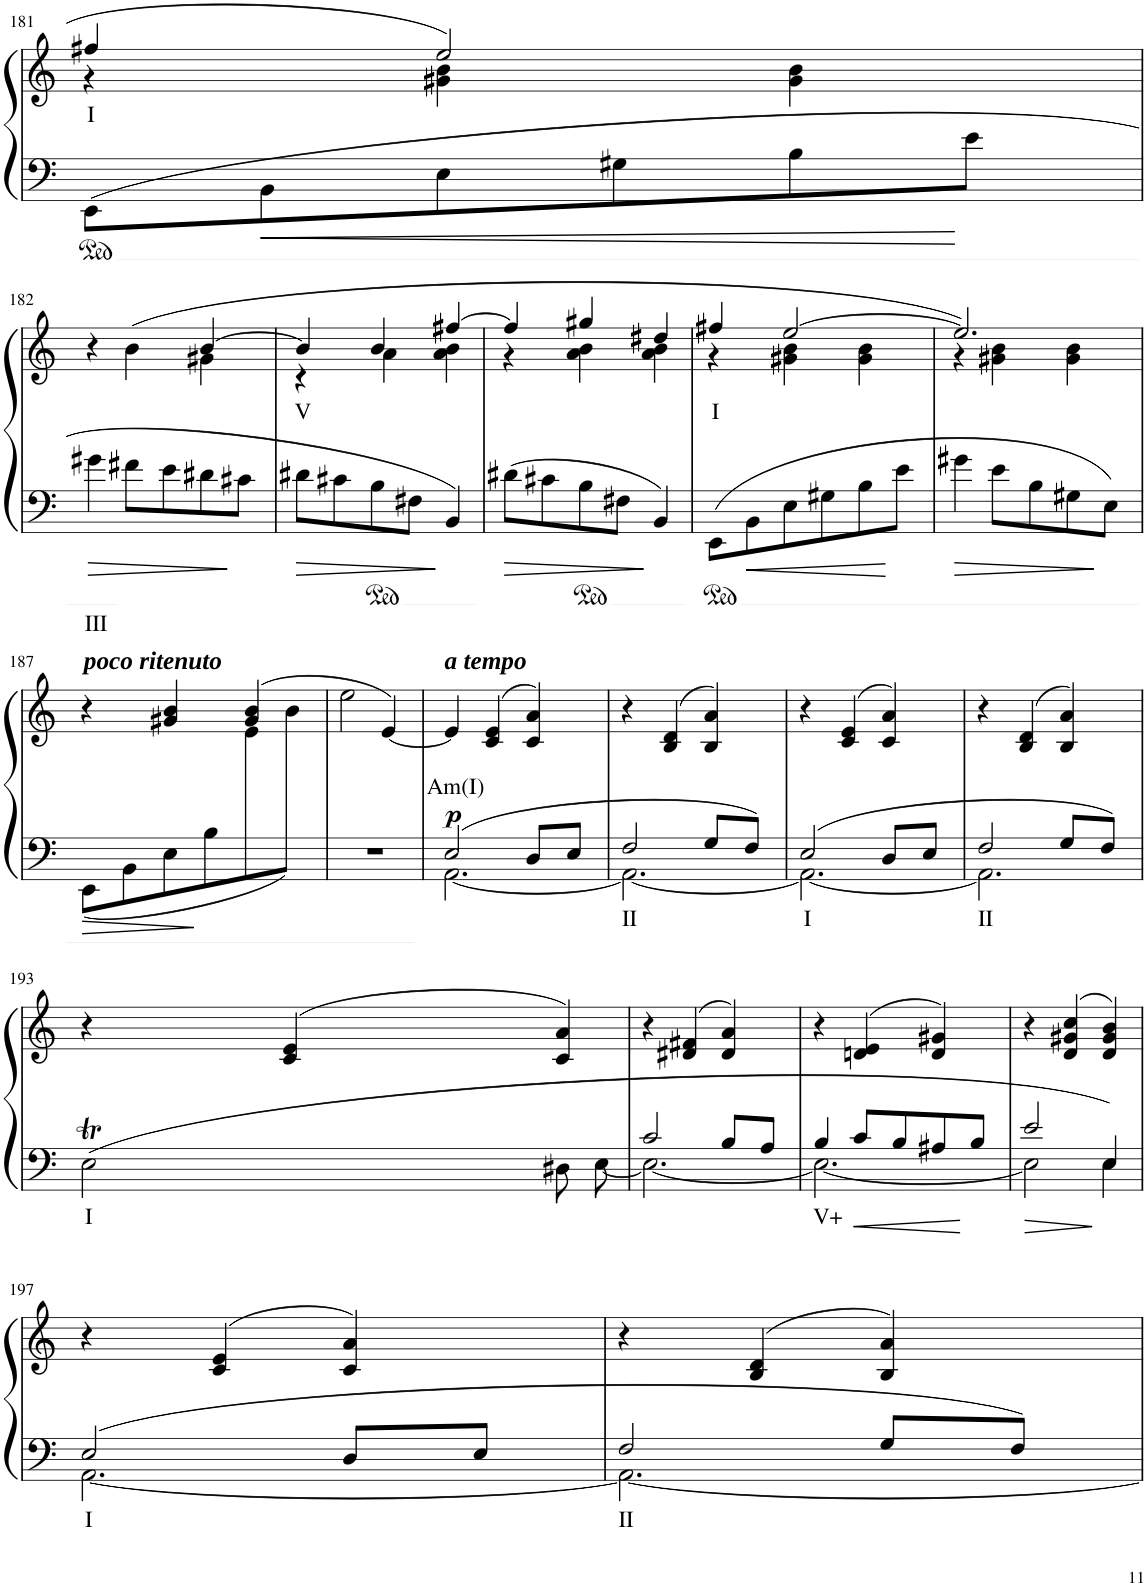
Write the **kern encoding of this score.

**kern	**text	**kern	**text	**dynam
*part1	*part1	*part1	*part1	*part1
*staff2	*staff2	*staff1	*staff1	*staff1/2
*I"Piano	*	*	*	*
*I'Pno	*	*	*	*
!!LO:PB:g=z
*clefF4	*	*clefG2	*	*
*k[]	*	*k[]	*	*
*M3/4	*	*M3/4	*	*
=181	=181	=181	=181	=181
!	!	!	!LO:LY:b	!
*	*	*^	*	*
8EE\L	.	4ff#X/	4r	I	.
8BB\	.	.	.	.	.
8E\	.	2ee/	4g#X\ 4b\	.	.
8G#X\	.	.	.	.	.
8B\	.	.	4g#\ 4b\	.	.
8e\J	.	.	.	.	.
!!LO:LB:g=z	!!
=182	=182	=182	=182	=182	=182
!	!LO:LY:b	!	!	!	!
4g#X\	III	4r	2ryy	.	.
8f#X\L	.	(4b\	.	.	.
8e\	.	.	.	.	.
8d#X\	.	[4b/	4g#X\	.	.
8c#X\J	.	.	.	.	.
=183	=183	=183	=183	=183	=183
!	!	!	!	!LO:LY:b	!
8d#X\L	.	4b/]	4r	V	.
8c#X\	.	.	.	.	.
8B\	.	4b/	4a\	.	.
8F#X\J	.	.	.	.	.
4BB/	.	[4ff#X/	4a\ 4b\	.	.
=184	=184	=184	=184	=184	=184
8d#X\L	.	4ff#/]	4r	.	.
8c#X\	.	.	.	.	.
8B\	.	4gg#X/	4a\ 4b\	.	.
8F#X\J	.	.	.	.	.
4BB/	.	4dd#X/	4a\ 4b\	.	.
=185	=185	=185	=185	=185	=185
!	!	!	!	!LO:LY:b	!
8EE\L	.	4ff#X/	4r	I	.
8BB\	.	.	.	.	.
8E\	.	[2ee/	4g#X\ 4b\	.	.
8G#X\	.	.	.	.	.
8B\	.	.	4g#\ 4b\	.	.
8e\J	.	.	.	.	.
=186	=186	=186	=186	=186	=186
4g#X\	.	2.ee/])	4r	.	.
8e\L	.	.	4g#X\ 4b\	.	.
8B\	.	.	.	.	.
8G#X\	.	.	4g#\ 4b\	.	.
8E\J	.	.	.	.	.
!!LO:LB:g=z	!!
=187	=187	=187	=187	=187	=187
!	!	!LO:TX:a:Bi:t=poco ritenuto	!	!	!
(<8EE\L	.	4r	2ryy	.	.
8BB\	.	.	.	.	.
8E\	.	4g#X/ 4b/	.	.	.
8B\	.	.	.	.	.
4ryy	.	(>4g#/ 4b/	8e\	.	.
.	.	.	8b\J)	.	.
*	*	*v	*v	*	*
=188	=188	=188	=188	=188
2.r	.	2ee\	.	.
.	.	[4e/)	.	.
=189	=189	=189	=189	=189
*^	*	*	*	*
!	!	!	!LO:TX:a:Bi:t=a tempo	!	!
!	!	!	!	!LO:LY:b	!LO:DY:b
2E/	[2.AA\	.	4e/]	Am(I)	p
.	.	.	(>4c/ 4e/	.	.
8D/L	.	.	4c/ 4a/)	.	.
8E/J	.	.	.	.	.
=190	=190	=190	=190	=190	=190
!	!	!LO:LY:b	!	!	!
2F/	2.AA\_	II	4r	.	.
.	.	.	(>4B/ 4d/	.	.
8G/L	.	.	4B/ 4a/)	.	.
8F/J	.	.	.	.	.
=191	=191	=191	=191	=191	=191
!	!	!LO:LY:b	!	!	!
2E/	2.AA\_	I	4r	.	.
.	.	.	(>4c/ 4e/	.	.
8D/L	.	.	4c/ 4a/)	.	.
8E/J	.	.	.	.	.
=192	=192	=192	=192	=192	=192
!	!	!LO:LY:b	!	!	!
2F/	2.AA\]	II	4r	.	.
.	.	.	(>4B/ 4d/	.	.
8G/L	.	.	4B/ 4a/)	.	.
8F/J	.	.	.	.	.
!!LO:LB:g=z
=193	=193	=193	=193	=193	=193
!	!	!LO:LY:b	!	!	!
2Et\	24ryy	I	4r	.	.
*	*Xtuplet	*	*	*	*
.	24F!	.	.	.	.
.	24E!	.	.	.	.
.	24F!	.	.	.	.
.	24E!	.	.	.	.
.	24F!	.	.	.	.
.	24E!	.	(>4c/ 4e/	.	.
.	24ryy	.	.	.	.
.	24E!	.	.	.	.
.	24F!	.	.	.	.
.	36E!	.	.	.	.
.	36F!	.	.	.	.
.	36E!	.	.	.	.
4ryy	8D#X\	.	4c/ 4a/)	.	.
.	[8E\	.	.	.	.
=194	=194	=194	=194	=194	=194
2c/	2.E\_	.	4r	.	.
.	.	.	(>4d#X/ 4f#X/	.	.
8B/L	.	.	4d#/ 4a/)	.	.
8A/J	.	.	.	.	.
=195	=195	=195	=195	=195	=195
!	!	!LO:LY:b	!	!	!
4B/	2.E\_	V+	4r	.	.
8c/L	.	.	(>4dn/ 4e/	.	.
8B/	.	.	.	.	.
8A#X/	.	.	4d/ 4g#X/)	.	.
8B/J	.	.	.	.	.
=196	=196	=196	=196	=196	=196
2e/	2E\]	.	4r	.	.
.	.	.	(>4d/ 4g#X/ 4cc/	.	.
4E/	4E\	.	4d/ 4g#/ 4b/)	.	.
!!LO:LB:g=z
=197	=197	=197	=197	=197	=197
!	!	!LO:LY:b	!	!	!
2E/	[2.AA\	I	4r	.	.
.	.	.	(>4c/ 4e/	.	.
8D/L	.	.	4c/ 4a/)	.	.
8E/J	.	.	.	.	.
=198	=198	=198	=198	=198	=198
!	!	!LO:LY:b	!	!	!
2F/	2.AA\_	II	4r	.	.
.	.	.	(>4B/ 4d/	.	.
8G/L	.	.	4B/ 4a/)	.	.
8F/J	.	.	.	.	.
*v	*v	*	*	*	*
=	=	=	=	=
*-	*-	*-	*-	*-
